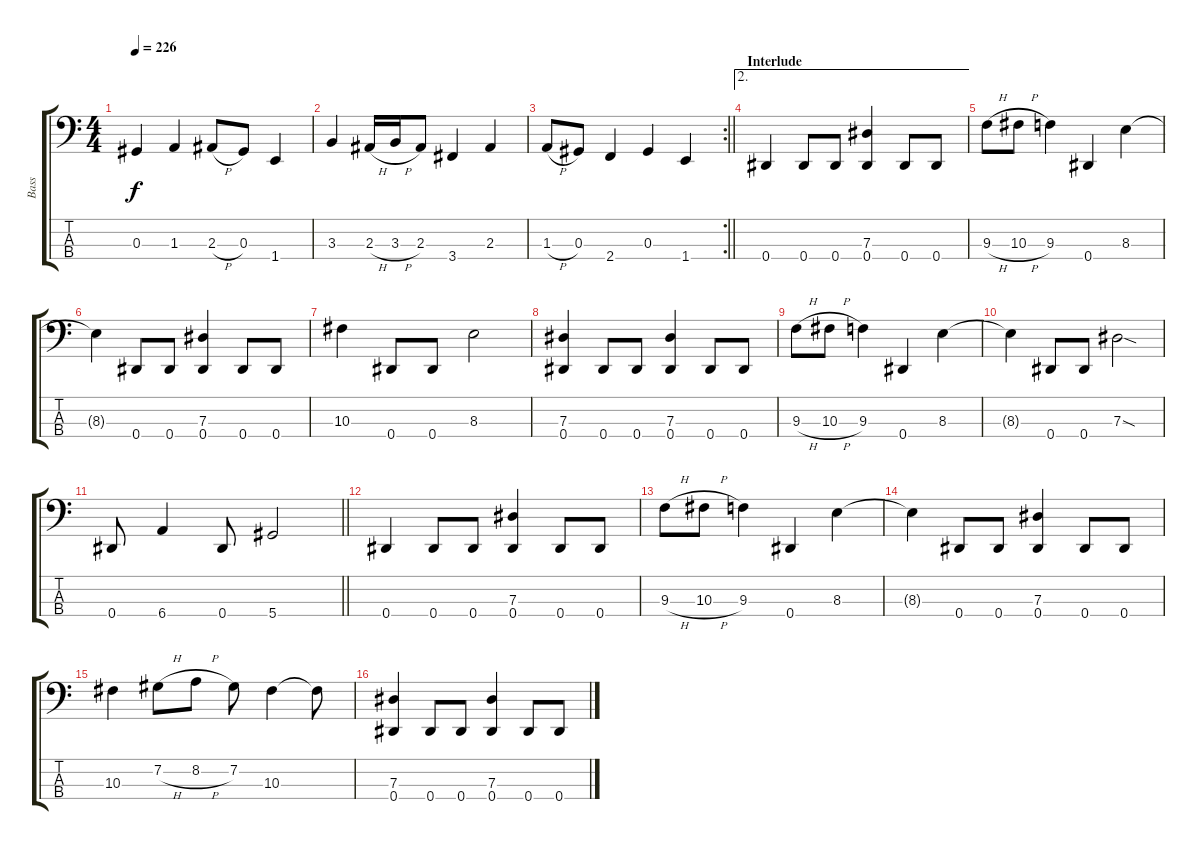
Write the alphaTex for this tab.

\track ("Bass" "Bass") {instrument electricbassfinger}
\staff {score tabs}
\tuning (Gb2 Db2 Ab1 Eb1) {hide}
\ts (4 4)
\tempo 226
\clef f4
\ks c
0.3.4{dy f} 1.3.4 2.3{h}.8 0.3.8 1.4.4 |
3.3.4 2.3{h}.16 3.3{h}.16 2.3.8 3.4.4 2.3.4 |
\rc 2
\barLineRight lightlight
1.3{h}.8 0.3.8 2.4.4 0.3.4 1.4.4 |
\ae 2
\section ("" "Interlude")
0.4.4 0.4.8 0.4.8 (7.3 0.4).4 0.4.8 0.4.8 |
9.3{h}.8 10.3{h}.8 9.3.4 0.4.4 8.3.4 |
8.3{t}.4 0.4.8 0.4.8 (7.3 0.4).4 0.4.8 0.4.8 |
10.3.4 0.4.8 0.4.8 8.3.2 |
(7.3 0.4).4 0.4.8 0.4.8 (7.3 0.4).4 0.4.8 0.4.8 |
9.3{h}.8 10.3{h}.8 9.3.4 0.4.4 8.3.4 |
8.3{t}.4 0.4.8 0.4.8 7.3{sod}.2 |
\barLineRight lightlight
0.4.8 6.4.4 0.4.8 5.4.2 |
0.4.4 0.4.8 0.4.8 (7.3 0.4).4 0.4.8 0.4.8 |
9.3{h}.8 10.3{h}.8 9.3.4 0.4.4 8.3.4 |
8.3{t}.4 0.4.8 0.4.8 (7.3 0.4).4 0.4.8 0.4.8 |
10.3.4 7.2{h}.8 8.2{h}.8 7.2.8 10.3.4 10.3{t}.8 |
(7.3 0.4).4 0.4.8 0.4.8 (7.3 0.4).4 0.4.8 0.4.8
